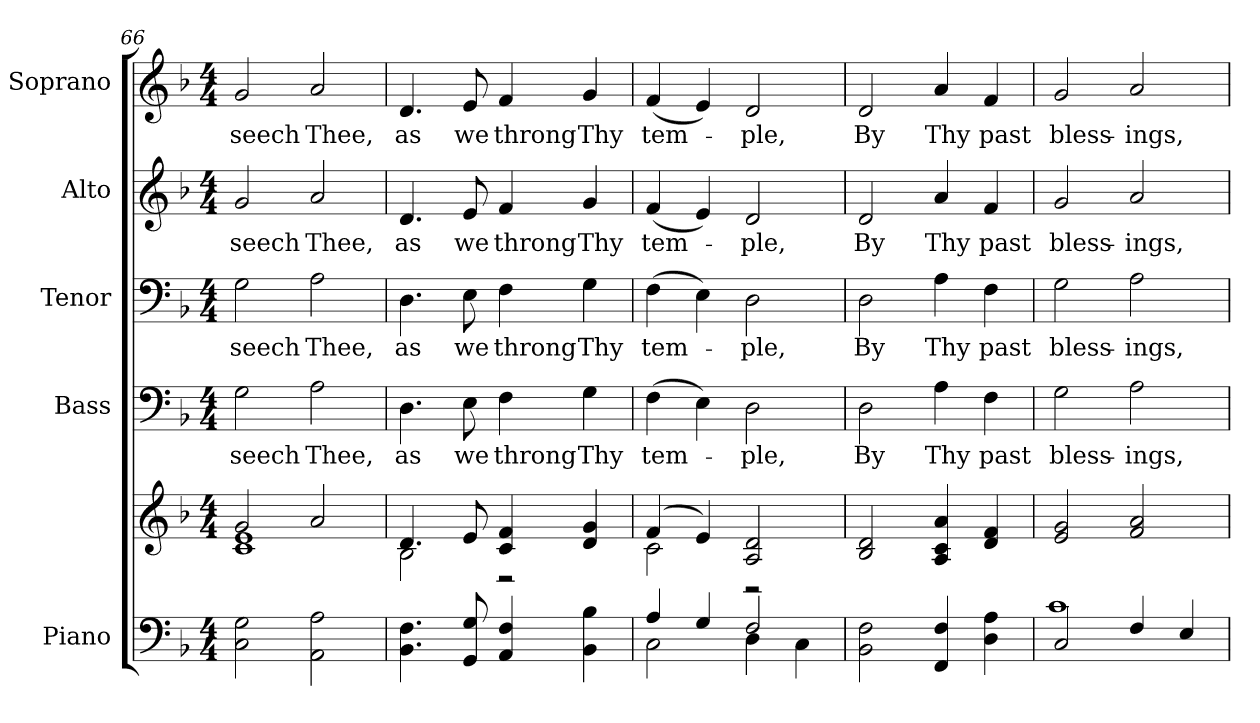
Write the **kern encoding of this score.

**kern	**kern	**kern	**text	**kern	**text	**kern	**text	**kern	**text
*part5	*part5	*part4	*part4	*part3	*part3	*part2	*part2	*part1	*part1
*staff6	*staff5	*staff4	*staff4	*staff3	*staff3	*staff2	*staff2	*staff1	*staff1
*I"Piano	*	*I"Bass	*	*I"Tenor	*	*I"Alto	*	*I"Soprano	*
*I'Pno.	*	*I'B.	*	*I'T.	*	*I'A.	*	*I'S.	*
*clefF4	*clefG2	*clefF4	*	*clefF4	*	*clefG2	*	*clefG2	*
*k[b-]	*k[b-]	*k[b-]	*	*k[b-]	*	*k[b-]	*	*k[b-]	*
*F:	*F:	*F:	*	*F:	*	*F:	*	*F:	*
*M4/4	*M4/4	*M4/4	*	*M4/4	*	*M4/4	*	*M4/4	*
=66	=66	=66	=66	=66	=66	=66	=66	=66	=66
*	*^	*	*	*	*	*	*	*	*
!	!	!	!	!LO:LY:b:color=#000000	!	!	!	!	!	!
!	!	!	!	!	!	!LO:LY:b:color=#000000	!	!	!	!
!	!	!	!	!	!	!	!	!LO:LY:b:color=#000000	!	!
!	!	!	!	!	!	!	!	!	!	!LO:LY:b:color=#000000
2Ci\ 2Gi	2gi/	1ci 1ei	2Gi\	-seech	2Gi\	-seech	2gi/	-seech	2gi/	-seech
!	!	!	!	!LO:LY:b:color=#000000	!	!	!	!	!	!
!	!	!	!	!	!	!LO:LY:b:color=#000000	!	!	!	!
!	!	!	!	!	!	!	!	!LO:LY:b:color=#000000	!	!
!	!	!	!	!	!	!	!	!	!	!LO:LY:b:color=#000000
2AAi\ 2Ai	2ai/	.	2Ai\	Thee,	2Ai\	Thee,	2ai/	Thee,	2ai/	Thee,
=67	=67	=67	=67	=67	=67	=67	=67	=67	=67	=67
!	!	!	!	!LO:LY:b:color=#000000	!	!	!	!	!	!
!	!	!	!	!	!	!LO:LY:b:color=#000000	!	!	!	!
!	!	!	!	!	!	!	!	!LO:LY:b:color=#000000	!	!
!	!	!	!	!	!	!	!	!	!	!LO:LY:b:color=#000000
4.BB-i\ 4.Fi	4.di/	2B-i\	4.Di\	as	4.Di\	as	4.di/	as	4.di/	as
!	!	!	!	!LO:LY:b:color=#000000	!	!	!	!	!	!
!	!	!	!	!	!	!LO:LY:b:color=#000000	!	!	!	!
!	!	!	!	!	!	!	!	!LO:LY:b:color=#000000	!	!
!	!	!	!	!	!	!	!	!	!	!LO:LY:b:color=#000000
8GGi/ 8Gi	8ei/	.	8Ei\	we	8Ei\	we	8ei/	we	8ei/	we
!	!	!	!	!LO:LY:b:color=#000000	!	!	!	!	!	!
!	!	!	!	!	!	!LO:LY:b:color=#000000	!	!	!	!
!	!	!	!	!	!	!	!	!LO:LY:b:color=#000000	!	!
!	!	!	!	!	!	!	!	!	!	!LO:LY:b:color=#000000
4AAi/ 4Fi	4ci/ 4fi	2r	4Fi\	throng	4Fi\	throng	4fi/	throng	4fi/	throng
!	!	!	!	!LO:LY:b:color=#000000	!	!	!	!	!	!
!	!	!	!	!	!	!LO:LY:b:color=#000000	!	!	!	!
!	!	!	!	!	!	!	!	!LO:LY:b:color=#000000	!	!
!	!	!	!	!	!	!	!	!	!	!LO:LY:b:color=#000000
4BB-i\ 4B-i	4di/ 4gi	.	4Gi\	Thy	4Gi\	Thy	4gi/	Thy	4gi/	Thy
!!LO:PB:g=z
=68	=68	=68	=68	=68	=68	=68	=68	=68	=68	=68
*^	*	*	*	*	*	*	*	*	*	*
!	!	!	!	!	!LO:LY:b:color=#000000	!	!	!	!	!	!
!	!	!	!	!	!	!	!LO:LY:b:color=#000000	!	!	!	!
!	!	!	!	!	!	!	!	!	!LO:LY:b:color=#000000	!	!
!	!	!	!	!	!	!	!	!	!	!	!LO:LY:b:color=#000000
4Ai/	2Ci\	(4fi/	2ci\	(4Fi\	tem-	(4Fi\	tem-	(4fi/	tem-	(4fi/	tem-
4Gi/	.	4ei/)	.	4Ei\)	.	4Ei\)	.	4ei/)	.	4ei/)	.
!	!	!	!	!	!LO:LY:b:color=#000000	!	!	!	!	!	!
!	!	!	!	!	!	!	!LO:LY:b:color=#000000	!	!	!	!
!	!	!	!	!	!	!	!	!	!LO:LY:b:color=#000000	!	!
!	!	!	!	!	!	!	!	!	!	!	!LO:LY:b:color=#000000
2Fi/	4Di\	2Ai/ 2di	2r	2Di\	-ple,	2Di\	-ple,	2di/	-ple,	2di/	-ple,
.	4Ci\	.	.	.	.	.	.	.	.	.	.
*v	*v	*	*	*	*	*	*	*	*	*	*
*	*v	*v	*	*	*	*	*	*	*	*
=69	=69	=69	=69	=69	=69	=69	=69	=69	=69
*^	*	*	*	*	*	*	*	*	*
!	!	!	!	!LO:LY:b:color=#000000	!	!	!	!	!	!
*v	*v	*	*	*	*	*	*	*	*	*
*^	*	*	*	*	*	*	*	*	*
!	!	!	!	!	!	!LO:LY:b:color=#000000	!	!	!	!
*v	*v	*	*	*	*	*	*	*	*	*
*^	*	*	*	*	*	*	*	*	*
!	!	!	!	!	!	!	!	!LO:LY:b:color=#000000	!	!
*v	*v	*	*	*	*	*	*	*	*	*
*^	*	*	*	*	*	*	*	*	*
!	!	!	!	!	!	!	!	!	!	!LO:LY:b:color=#000000
*v	*v	*	*	*	*	*	*	*	*	*
2BB-i\ 2Fi	2B-i/ 2di	2Di\	By	2Di\	By	2di/	By	2di/	By
!	!	!	!LO:LY:b:color=#000000	!	!	!	!	!	!
!	!	!	!	!	!LO:LY:b:color=#000000	!	!	!	!
!	!	!	!	!	!	!	!LO:LY:b:color=#000000	!	!
!	!	!	!	!	!	!	!	!	!LO:LY:b:color=#000000
4FFi/ 4Fi	4Ai/ 4ci 4ai	4Ai\	Thy	4Ai\	Thy	4ai/	Thy	4ai/	Thy
!	!	!	!LO:LY:b:color=#000000	!	!	!	!	!	!
!	!	!	!	!	!LO:LY:b:color=#000000	!	!	!	!
!	!	!	!	!	!	!	!LO:LY:b:color=#000000	!	!
!	!	!	!	!	!	!	!	!	!LO:LY:b:color=#000000
4Di\ 4Ai	4di/ 4fi	4Fi\	past	4Fi\	past	4fi/	past	4fi/	past
=70	=70	=70	=70	=70	=70	=70	=70	=70	=70
*^	*	*	*	*	*	*	*	*	*
!	!	!	!	!LO:LY:b:color=#000000	!	!	!	!	!	!
!	!	!	!	!	!	!LO:LY:b:color=#000000	!	!	!	!
!	!	!	!	!	!	!	!	!LO:LY:b:color=#000000	!	!
!	!	!	!	!	!	!	!	!	!	!LO:LY:b:color=#000000
2Ci/	1ci	2ei/ 2gi	2Gi\	bless-	2Gi\	bless-	2gi/	bless-	2gi/	bless-
!	!	!	!	!LO:LY:b:color=#000000	!	!	!	!	!	!
!	!	!	!	!	!	!LO:LY:b:color=#000000	!	!	!	!
!	!	!	!	!	!	!	!	!LO:LY:b:color=#000000	!	!
!	!	!	!	!	!	!	!	!	!	!LO:LY:b:color=#000000
4Fi/	.	2fi/ 2ai	2Ai\	-ings,	2Ai\	-ings,	2ai/	-ings,	2ai/	-ings,
4Ei/	.	.	.	.	.	.	.	.	.	.
*v	*v	*	*	*	*	*	*	*	*	*
=	=	=	=	=	=	=	=	=	=
*-	*-	*-	*-	*-	*-	*-	*-	*-	*-
